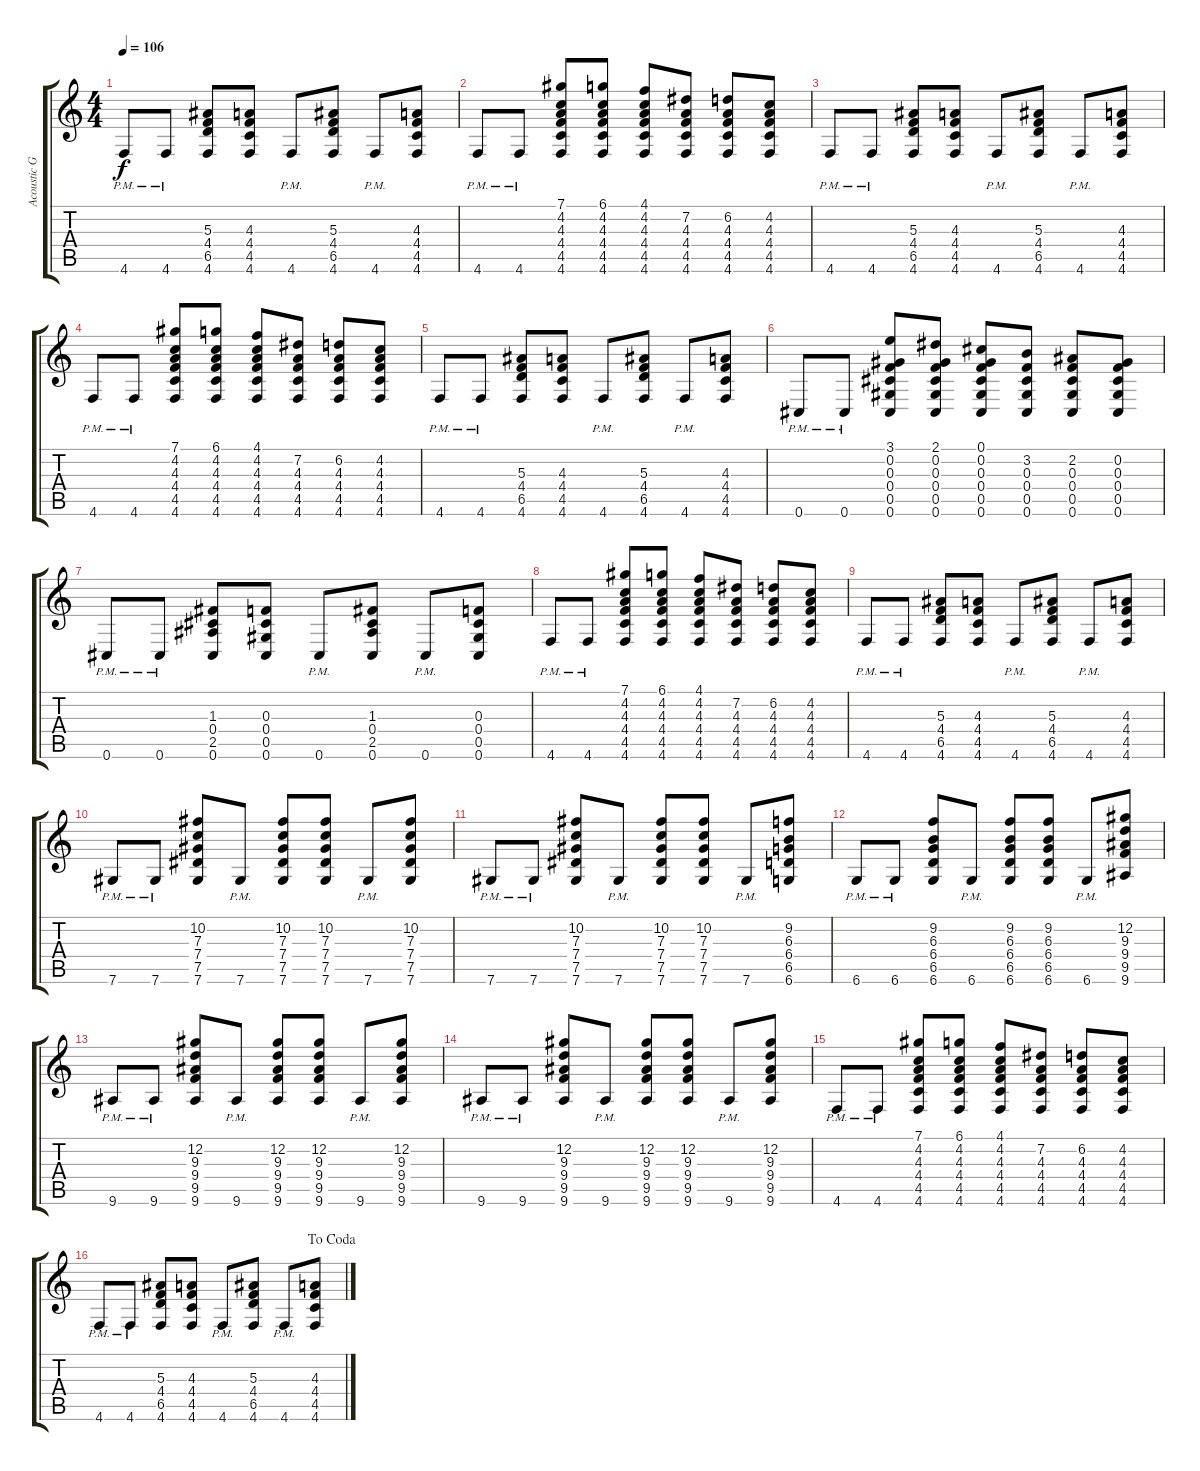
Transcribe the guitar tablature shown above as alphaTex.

\track ("Acoustic Guitar (Open D Tuning)" "Acoustic G") {instrument acousticguitarsteel}
\staff {score tabs}
\tuning (Db4 Ab3 F3 Db3 Ab2 Db2) {hide}
\ts (4 4)
\tempo 106
\clef g2
\ks c
4.6{pm}.8{dy f} 4.6{pm}.8 (5.3 4.4 6.5 4.6).8 (4.3 4.4 4.5 4.6).8 4.6{pm}.8 (5.3 4.4 6.5 4.6).8 4.6{pm}.8 (4.3 4.4 4.5 4.6).8 |
4.6{pm}.8 4.6{pm}.8 (7.1 4.2 4.3 4.4 4.5 4.6).8 (6.1 4.2 4.3 4.4 4.5 4.6).8 (4.1 4.2 4.3 4.4 4.5 4.6).8 (7.2 4.3 4.4 4.5 4.6).8 (6.2 4.3 4.4 4.5 4.6).8 (4.2 4.3 4.4 4.5 4.6).8 |
4.6{pm}.8 4.6{pm}.8 (5.3 4.4 6.5 4.6).8 (4.3 4.4 4.5 4.6).8 4.6{pm}.8 (5.3 4.4 6.5 4.6).8 4.6{pm}.8 (4.3 4.4 4.5 4.6).8 |
4.6{pm}.8 4.6{pm}.8 (7.1 4.2 4.3 4.4 4.5 4.6).8 (6.1 4.2 4.3 4.4 4.5 4.6).8 (4.1 4.2 4.3 4.4 4.5 4.6).8 (7.2 4.3 4.4 4.5 4.6).8 (6.2 4.3 4.4 4.5 4.6).8 (4.2 4.3 4.4 4.5 4.6).8 |
4.6{pm}.8 4.6{pm}.8 (5.3 4.4 6.5 4.6).8 (4.3 4.4 4.5 4.6).8 4.6{pm}.8 (5.3 4.4 6.5 4.6).8 4.6{pm}.8 (4.3 4.4 4.5 4.6).8 |
0.6{pm}.8 0.6{pm}.8 (3.1 0.2 0.3 0.4 0.5 0.6).8 (2.1 0.2 0.3 0.4 0.5 0.6).8 (0.1 0.2 0.3 0.4 0.5 0.6).8 (3.2 0.3 0.4 0.5 0.6).8 (2.2 0.3 0.4 0.5 0.6).8 (0.2 0.3 0.4 0.5 0.6).8 |
0.6{pm}.8 0.6{pm}.8 (1.3 0.4 2.5 0.6).8 (0.3 0.4 0.5 0.6).8 0.6{pm}.8 (1.3 0.4 2.5 0.6).8 0.6{pm}.8 (0.3 0.4 0.5 0.6).8 |
4.6{pm}.8 4.6{pm}.8 (7.1 4.2 4.3 4.4 4.5 4.6).8 (6.1 4.2 4.3 4.4 4.5 4.6).8 (4.1 4.2 4.3 4.4 4.5 4.6).8 (7.2 4.3 4.4 4.5 4.6).8 (6.2 4.3 4.4 4.5 4.6).8 (4.2 4.3 4.4 4.5 4.6).8 |
4.6{pm}.8 4.6{pm}.8 (5.3 4.4 6.5 4.6).8 (4.3 4.4 4.5 4.6).8 4.6{pm}.8 (5.3 4.4 6.5 4.6).8 4.6{pm}.8 (4.3 4.4 4.5 4.6).8 |
7.6{pm}.8 7.6{pm}.8 (10.2 7.3 7.4 7.5 7.6).8 7.6{pm}.8 (10.2 7.3 7.4 7.5 7.6).8 (10.2 7.3 7.4 7.5 7.6).8 7.6{pm}.8 (10.2 7.3 7.4 7.5 7.6).8 |
7.6{pm}.8 7.6{pm}.8 (10.2 7.3 7.4 7.5 7.6).8 7.6{pm}.8 (10.2 7.3 7.4 7.5 7.6).8 (10.2 7.3 7.4 7.5 7.6).8 7.6{pm}.8 (9.2 6.3 6.4 6.5 6.6).8 |
6.6{pm}.8 6.6{pm}.8 (9.2 6.3 6.4 6.5 6.6).8 6.6{pm}.8 (9.2 6.3 6.4 6.5 6.6).8 (9.2 6.3 6.4 6.5 6.6).8 6.6{pm}.8 (12.2 9.3 9.4 9.5 9.6).8 |
9.6{pm}.8 9.6{pm}.8 (12.2 9.3 9.4 9.5 9.6).8 9.6{pm}.8 (12.2 9.3 9.4 9.5 9.6).8 (12.2 9.3 9.4 9.5 9.6).8 9.6{pm}.8 (12.2 9.3 9.4 9.5 9.6).8 |
9.6{pm}.8 9.6{pm}.8 (12.2 9.3 9.4 9.5 9.6).8 9.6{pm}.8 (12.2 9.3 9.4 9.5 9.6).8 (12.2 9.3 9.4 9.5 9.6).8 9.6{pm}.8 (12.2 9.3 9.4 9.5 9.6).8 |
4.6{pm}.8 4.6{pm}.8 (7.1 4.2 4.3 4.4 4.5 4.6).8 (6.1 4.2 4.3 4.4 4.5 4.6).8 (4.1 4.2 4.3 4.4 4.5 4.6).8 (7.2 4.3 4.4 4.5 4.6).8 (6.2 4.3 4.4 4.5 4.6).8 (4.2 4.3 4.4 4.5 4.6).8 |
\jump dacoda
4.6{pm}.8 4.6{pm}.8 (5.3 4.4 6.5 4.6).8 (4.3 4.4 4.5 4.6).8 4.6{pm}.8 (5.3 4.4 6.5 4.6).8 4.6{pm}.8 (4.3 4.4 4.5 4.6).8
